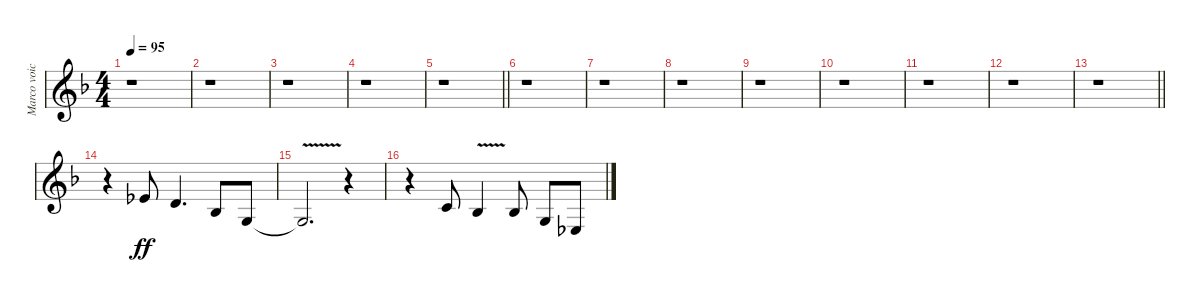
\track ("Marco voice" "Marco voic") {instrument sopranosax}
\staff {score}
\tuning (E4 B3 G3 D3 A2 E2) {hide}
\ts (4 4)
\tempo 95
\clef g2
\ks f
r.1{dy ff} |
r.1 |
r.1 |
r.1 |
\barLineRight lightlight
r.1 |
r.1 |
r.1 |
r.1 |
r.1 |
r.1 |
r.1 |
r.1 |
\barLineRight lightlight
r.1 |
r.4{volume 16} 4.2.8 3.2.4{d} 3.3.8 0.3.8 |
0.3{v t}.2{d} r.4 |
r.4 1.2.8 3.3{v}.4 3.3.8 0.3.8 1.4.8
